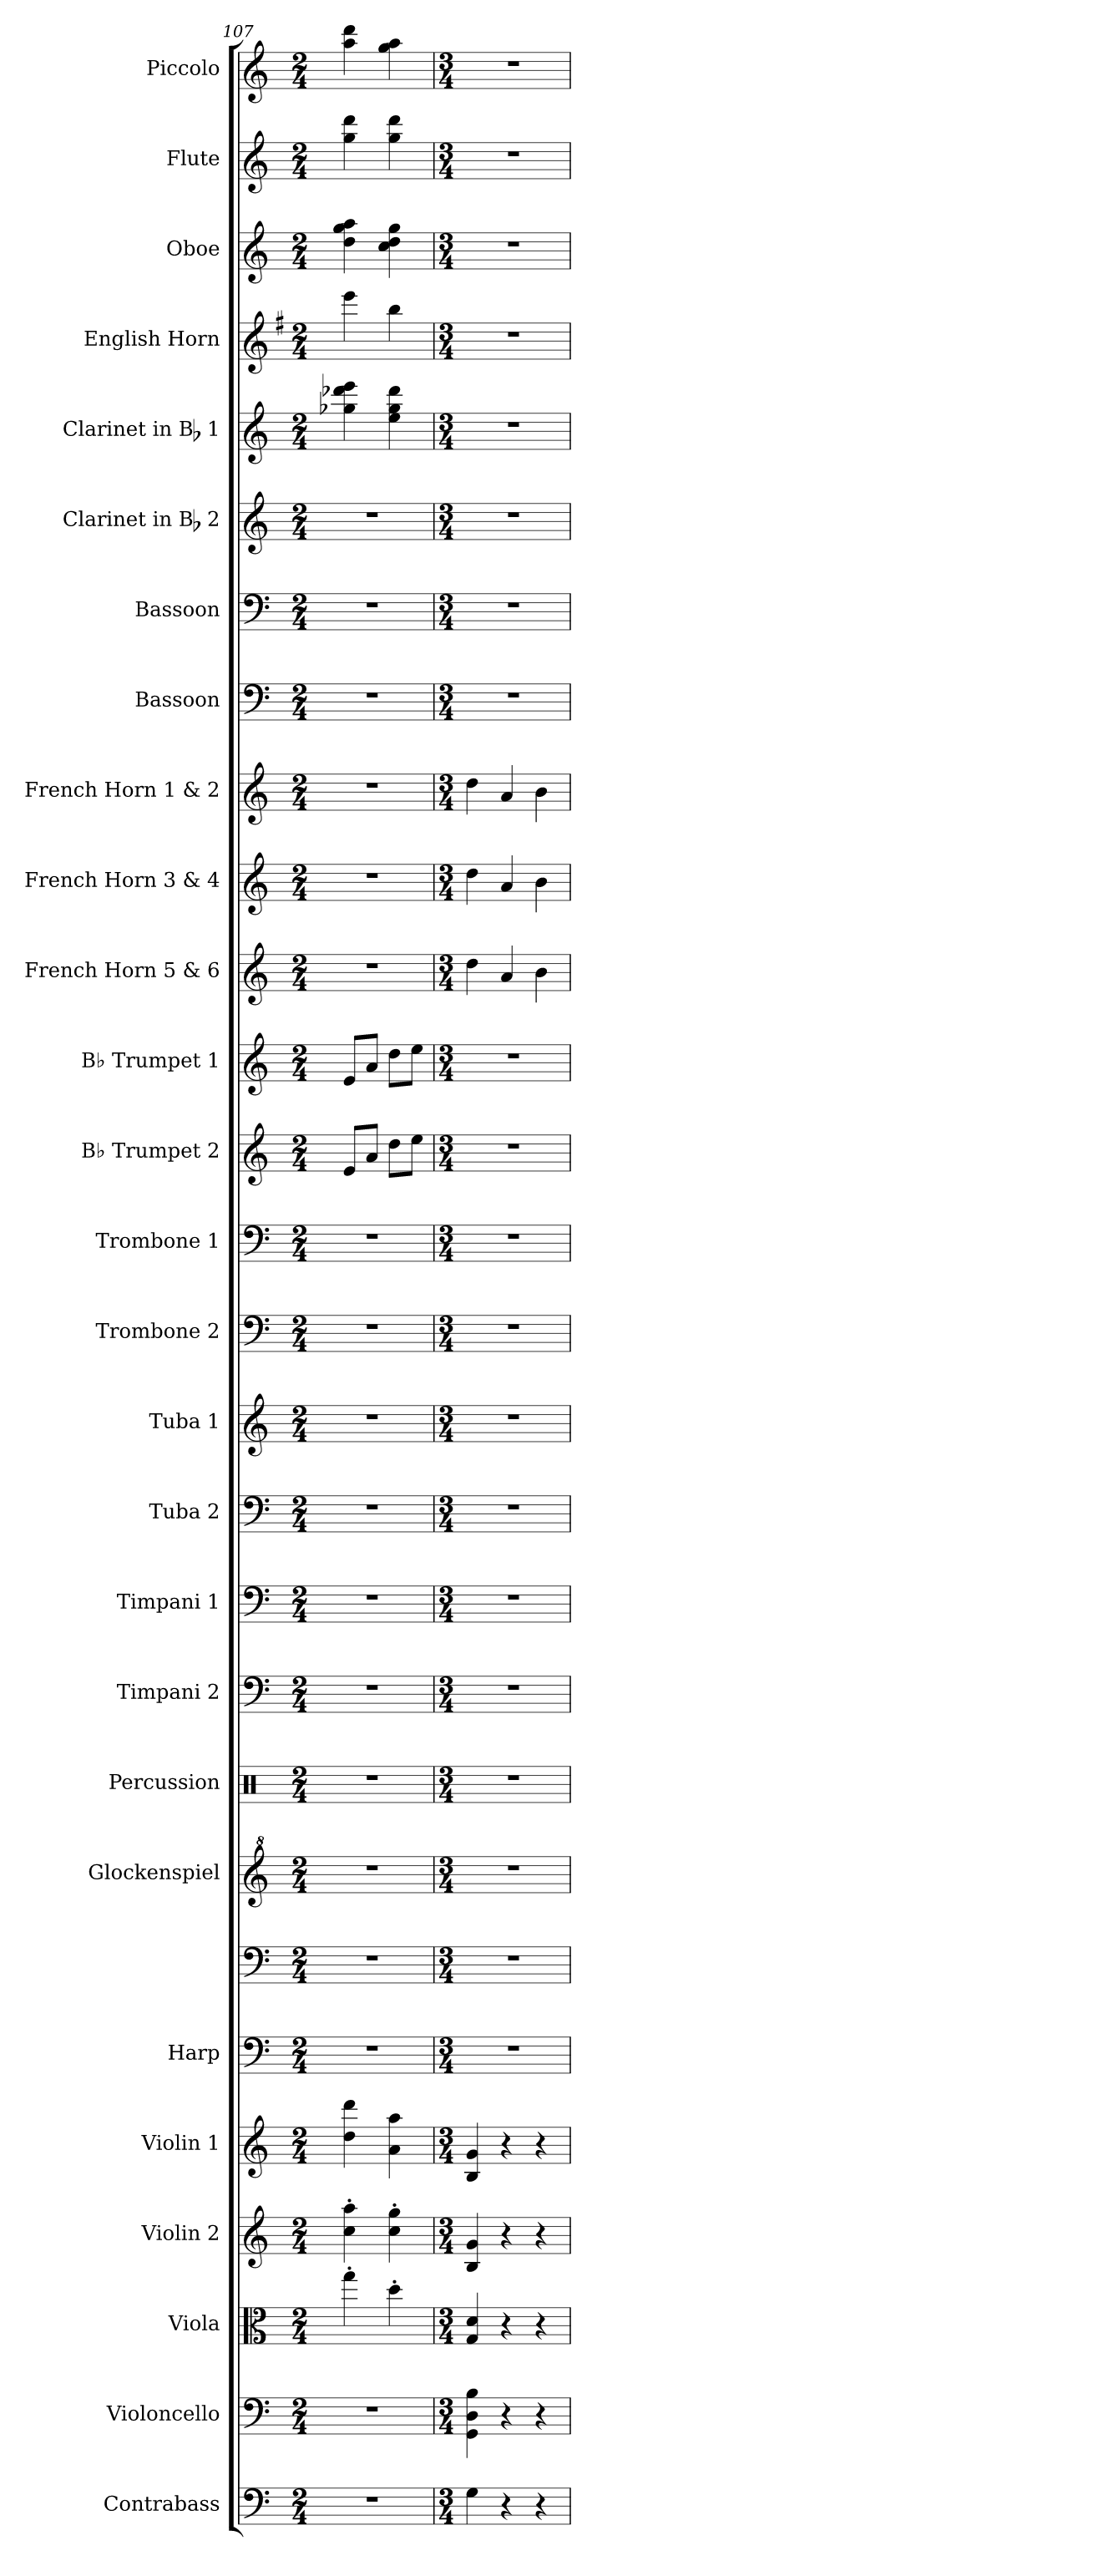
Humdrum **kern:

**kern	**kern	**kern	**kern	**kern	**kern	**kern	**kern	**kern	**kern	**kern	**kern	**kern	**kern	**kern	**kern	**kern	**kern	**kern	**kern	**kern	**kern	**kern	**kern	**kern	**kern	**kern	**kern
*part27	*part26	*part25	*part24	*part23	*part22	*part22	*part21	*part20	*part19	*part18	*part17	*part16	*part15	*part14	*part13	*part12	*part11	*part10	*part9	*part8	*part7	*part6	*part5	*part4	*part3	*part2	*part1
*staff28	*staff27	*staff26	*staff25	*staff24	*staff23	*staff22	*staff21	*staff20	*staff19	*staff18	*staff17	*staff16	*staff15	*staff14	*staff13	*staff12	*staff11	*staff10	*staff9	*staff8	*staff7	*staff6	*staff5	*staff4	*staff3	*staff2	*staff1
*I"Contrabass	*I"Violoncello	*I"Viola	*I"Violin 2	*I"Violin 1	*I"Harp	*	*I"Glockenspiel	*I"Percussion	*I"Timpani 2	*I"Timpani 1	*I"Tuba 2	*I"Tuba 1	*I"Trombone 2	*I"Trombone 1	*I"B♭ Trumpet 2	*I"B♭ Trumpet 1	*I"French Horn 5 &amp; 6	*I"French Horn 3 &amp; 4	*I"French Horn 1 &amp; 2	*I"Bassoon	*I"Bassoon	*I"Clarinet in Bb 2	*I"Clarinet in Bb 1	*I"English Horn	*I"Oboe	*I"Flute	*I"Piccolo
*I'Cbs.	*I'Vlc.	*I'Vla.	*I'Vln. 2	*I'Vln. 1	*I'Hrp.	*	*I'Glk.	*I'Perc.	*I'Timp. 2	*I'Timp. 1	*I'Tba. 2	*I'Tba. 1	*I'Tbn. 2	*I'Tbn. 1	*I'B♭ Tpt. 2	*I'B♭ Tpt. 1	*I'F Hn. 5 &amp; 6	*I'F Hn. 3 &amp; 4	*I'F Hn. 1 &amp; 2	*I'Bsn.	*I'Bsn.	*	*	*I'Eng Hn.	*I'Ob.	*I'Fl.	*I'Pic.
*clefF4	*clefF4	*clefC3	*clefG2	*clefG2	*clefF4	*clefF4	*clefG^2	*clefX	*clefF4	*clefF4	*clefF4	*clefG2	*clefF4	*clefF4	*clefG2	*clefG2	*clefG2	*clefG2	*clefG2	*clefF4	*clefF4	*clefG2	*clefG2	*clefG2	*clefG2	*clefG2	*clefG2
*	*	*	*	*	*	*	*	*	*	*	*	*	*	*	*ITrd1c2	*ITrd1c2	*ITrd4c7	*ITrd4c7	*ITrd4c7	*	*	*ITrd-5c-8	*ITrd-5c-8	*ITrd4c7	*	*	*
*k[]	*k[]	*k[]	*k[]	*k[]	*k[]	*k[]	*k[]	*k[]	*k[]	*k[]	*k[]	*k[]	*k[]	*k[]	*k[b-e-]	*k[b-e-]	*k[b-]	*k[b-]	*k[b-]	*k[]	*k[]	*k[b-e-a-d-]	*k[b-e-a-d-]	*k[]	*k[]	*k[]	*k[]
*M2/4	*M2/4	*M2/4	*M2/4	*M2/4	*M2/4	*M2/4	*M2/4	*M2/4	*M2/4	*M2/4	*M2/4	*M2/4	*M2/4	*M2/4	*M2/4	*M2/4	*M2/4	*M2/4	*M2/4	*M2/4	*M2/4	*M2/4	*M2/4	*M2/4	*M2/4	*M2/4	*M2/4
=107	=107	=107	=107	=107	=107	=107	=107	=107	=107	=107	=107	=107	=107	=107	=107	=107	=107	=107	=107	=107	=107	=107	=107	=107	=107	=107	=107
2r	2r	4gg'\	4cc\' 4aa\'	4dd\ 4ddd\	2r	2r	2r	2r	2r	2r	2r	2r	2r	2r	8d/L	8d/L	2r	2r	2r	2r	2r	2r	4eee--X\ 4bbb--X\ 4cccc\	4aa\	4dd\ 4gg\ 4aa\	4gg\ 4ddd\	4aa\ 4ddd\
.	.	.	.	.	.	.	.	.	.	.	.	.	.	.	8g/J	8g/J	.	.	.	.	.	.	.	.	.	.	.
.	.	4dd'\	4cc\' 4gg\'	4a\ 4aa\	.	.	.	.	.	.	.	.	.	.	8cc\L	8cc\L	.	.	.	.	.	.	4ccc\ 4eee--\ 4bbb--\	4ee\	4cc\ 4dd\ 4gg\	4gg\ 4ddd\	4gg\ 4aa\
.	.	.	.	.	.	.	.	.	.	.	.	.	.	.	8dd\J	8dd\J	.	.	.	.	.	.	.	.	.	.	.
=108	=108	=108	=108	=108	=108	=108	=108	=108	=108	=108	=108	=108	=108	=108	=108	=108	=108	=108	=108	=108	=108	=108	=108	=108	=108	=108	=108
*M3/4	*M3/4	*M3/4	*M3/4	*M3/4	*M3/4	*M3/4	*M3/4	*M3/4	*M3/4	*M3/4	*M3/4	*M3/4	*M3/4	*M3/4	*M3/4	*M3/4	*M3/4	*M3/4	*M3/4	*M3/4	*M3/4	*M3/4	*M3/4	*M3/4	*M3/4	*M3/4	*M3/4
*	*	*	*	*	*	*	*	*	*	*	*	*	*	*	*	*	*	*	*	*	*	*	*	*	*	*	*MM122
4G\	4GG\ 4D\ 4B\	4G/ 4d/	4B/ 4g/	4B/ 4g/	2.r	2.r	2.r	2.r	2.r	2.r	2.r	2.r	2.r	2.r	2.r	2.r	4g\	4g\	4g\	2.r	2.r	2.r	2.r	2.r	2.r	2.r	2.r
4r	4r	4r	4r	4r	.	.	.	.	.	.	.	.	.	.	.	.	4d/	4d/	4d/	.	.	.	.	.	.	.	.
4r	4r	4r	4r	4r	.	.	.	.	.	.	.	.	.	.	.	.	4e\	4e\	4e\	.	.	.	.	.	.	.	.
=	=	=	=	=	=	=	=	=	=	=	=	=	=	=	=	=	=	=	=	=	=	=	=	=	=	=	=
*-	*-	*-	*-	*-	*-	*-	*-	*-	*-	*-	*-	*-	*-	*-	*-	*-	*-	*-	*-	*-	*-	*-	*-	*-	*-	*-	*-
